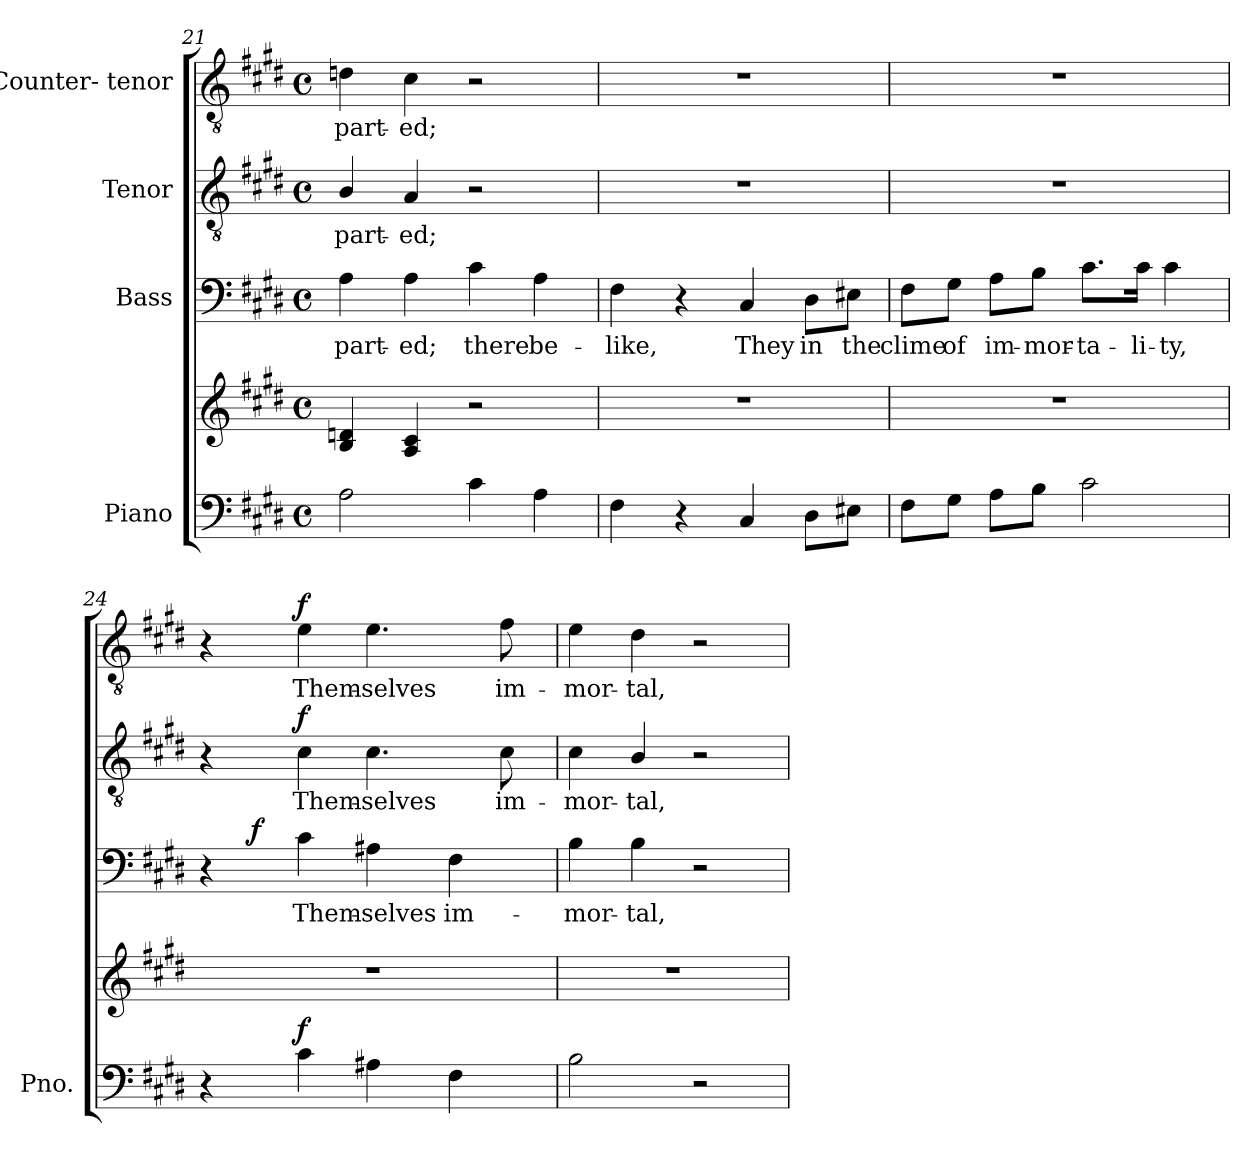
**kern	**kern	**dynam	**kern	**text	**dynam	**kern	**text	**dynam	**kern	**text	**dynam
*part4	*part4	*part4	*part3	*part3	*part3	*part2	*part2	*part2	*part1	*part1	*part1
*staff5	*staff4	*staff4/5	*staff3	*staff3	*staff3	*staff2	*staff2	*staff2	*staff1	*staff1	*staff1
*I"Piano	*	*	*I"Bass	*	*	*I"Tenor	*	*	*I"Counter- tenor	*	*
*I'Pno.	*	*	*	*	*	*	*	*	*	*	*
*clefF4	*clefG2	*	*clefF4	*	*	*clefGv2	*	*	*clefGv2	*	*
*	*	*	*	*	*	*ITrd7c12	*	*	*ITrd7c12	*	*
*k[f#c#g#d#]	*k[f#c#g#d#]	*	*k[f#c#g#d#]	*	*	*k[f#c#g#d#]	*	*	*k[f#c#g#d#]	*	*
*E:	*E:	*	*E:	*	*	*E:	*	*	*E:	*	*
*M4/4	*M4/4	*	*M4/4	*	*	*M4/4	*	*	*M4/4	*	*
*met(c)	*met(c)	*	*met(c)	*	*	*met(c)	*	*	*met(c)	*	*
=21	=21	=21	=21	=21	=21	=21	=21	=21	=21	=21	=21
!	!	!	!	!LO:LY:b:color=#000000	!	!	!	!	!	!	!
!	!	!	!	!	!	!	!LO:LY:b:color=#000000	!	!	!	!
!	!	!	!	!	!	!	!	!	!	!LO:LY:b:color=#000000	!
2Ai\	4Bi/ 4dni	.	4Ai\	-part-	.	4BBi/	-part-	.	4Dni\	-part-	.
!	!	!	!	!LO:LY:b:color=#000000	!	!	!	!	!	!	!
!	!	!	!	!	!	!	!LO:LY:b:color=#000000	!	!	!	!
!	!	!	!	!	!	!	!	!	!	!LO:LY:b:color=#000000	!
.	4Ai/ 4c#i	.	4Ai\	-ed;	.	4AAi/	-ed;	.	4C#i\	-ed;	.
!	!	!	!	!LO:LY:b:color=#000000	!	!	!	!	!	!	!
4c#i\	2r	.	4c#i\	there	.	2r	.	.	2r	.	.
!	!	!	!	!LO:LY:b:color=#000000	!	!	!	!	!	!	!
4Ai\	.	.	4Ai\	be-	.	.	.	.	.	.	.
=22	=22	=22	=22	=22	=22	=22	=22	=22	=22	=22	=22
!	!	!	!	!LO:LY:b:color=#000000	!	!	!	!	!	!	!
4F#i\	1r	.	4F#i\	-like,	.	1r	.	.	1r	.	.
4r	.	.	4r	.	.	.	.	.	.	.	.
!	!	!	!	!LO:LY:b:color=#000000	!	!	!	!	!	!	!
4C#i/	.	.	4C#i/	They	.	.	.	.	.	.	.
!	!	!	!	!LO:LY:b:color=#000000	!	!	!	!	!	!	!
8D#i\L	.	.	8D#i\L	in	.	.	.	.	.	.	.
!	!	!	!	!LO:LY:b:color=#000000	!	!	!	!	!	!	!
8E#Xi\J	.	.	8E#Xi\J	the	.	.	.	.	.	.	.
!!LO:PB:g=z
=23	=23	=23	=23	=23	=23	=23	=23	=23	=23	=23	=23
!	!	!	!	!LO:LY:b:color=#000000	!	!	!	!	!	!	!
8F#i\L	1r	.	8F#i\L	clime	.	1r	.	.	1r	.	.
!	!	!	!	!LO:LY:b:color=#000000	!	!	!	!	!	!	!
8G#i\J	.	.	8G#i\J	of	.	.	.	.	.	.	.
!	!	!	!	!LO:LY:b:color=#000000	!	!	!	!	!	!	!
8Ai\L	.	.	8Ai\L	im-	.	.	.	.	.	.	.
!	!	!	!	!LO:LY:b:color=#000000	!	!	!	!	!	!	!
8Bi\J	.	.	8Bi\J	-mor-	.	.	.	.	.	.	.
!	!	!	!	!LO:LY:b:color=#000000	!	!	!	!	!	!	!
2c#i\	.	.	8.c#i\L	-ta-	.	.	.	.	.	.	.
!	!	!	!	!LO:LY:b:color=#000000	!	!	!	!	!	!	!
.	.	.	16c#i\Jk	-li-	.	.	.	.	.	.	.
!	!	!	!	!LO:LY:b:color=#000000	!	!	!	!	!	!	!
.	.	.	4c#i\	-ty,	.	.	.	.	.	.	.
=24	=24	=24	=24	=24	=24	=24	=24	=24	=24	=24	=24
*	*	*	*^	*	*	*	*	*	*	*	*
4r	1r	.	4r	16ryy	.	.	4r	.	.	4r	.	.
.	.	.	.	32ryy	.	.	.	.	.	.	.	.
.	.	.	.	256..ryy	.	.	.	.	.	.	.	.
.	.	.	.	2ryy	.	f	.	.	.	.	.	.
!	!	!	!	!	!LO:LY:b:color=#000000	!	!	!	!	!	!	!
!	!	!	!	!	!	!	!	!LO:LY:b:color=#000000	!	!	!	!
!	!	!	!	!	!	!	!	!	!	!	!LO:LY:b:color=#000000	!
4c#i\	.	f	4c#i\	.	Them-	.	4C#i\	Them-	f	4Ei\	Them-	f
!	!	!	!	!	!LO:LY:b:color=#000000	!	!	!	!	!	!	!
!	!	!	!	!	!	!	!	!LO:LY:b:color=#000000	!	!	!	!
!	!	!	!	!	!	!	!	!	!	!	!LO:LY:b:color=#000000	!
4A#Xi\	.	.	4A#Xi\	.	-selves	.	4.C#i\	-selves	.	4.Ei\	-selves	.
.	.	.	.	4ryy	.	.	.	.	.	.	.	.
!	!	!	!	!	!LO:LY:b:color=#000000	!	!	!	!	!	!	!
4F#i\	.	.	4F#i\	.	im-	.	.	.	.	.	.	.
.	.	.	.	8ryy	.	.	.	.	.	.	.	.
!	!	!	!	!	!	!	!	!LO:LY:b:color=#000000	!	!	!	!
!	!	!	!	!	!	!	!	!	!	!	!LO:LY:b:color=#000000	!
.	.	.	.	.	.	.	8C#i\	im-	.	8F#i\	im-	.
.	.	.	.	64ryy	.	.	.	.	.	.	.	.
.	.	.	.	128ryy	.	.	.	.	.	.	.	.
.	.	.	.	1024ryy	.	.	.	.	.	.	.	.
*	*	*	*v	*v	*	*	*	*	*	*	*	*
=25	=25	=25	=25	=25	=25	=25	=25	=25	=25	=25	=25
*	*	*	*^	*	*	*	*	*	*	*	*
!	!	!	!	!	!LO:LY:b:color=#000000	!	!	!	!	!	!	!
*	*	*	*v	*v	*	*	*	*	*	*	*	*
*	*	*	*^	*	*	*	*	*	*	*	*
!	!	!	!	!	!	!	!	!LO:LY:b:color=#000000	!	!	!	!
*	*	*	*v	*v	*	*	*	*	*	*	*	*
*	*	*	*^	*	*	*	*	*	*	*	*
!	!	!	!	!	!	!	!	!	!	!	!LO:LY:b:color=#000000	!
*	*	*	*v	*v	*	*	*	*	*	*	*	*
2Bi\	1r	.	4Bi\	-mor-	.	4C#i\	-mor-	.	4Ei\	-mor-	.
!	!	!	!	!LO:LY:b:color=#000000	!	!	!	!	!	!	!
!	!	!	!	!	!	!	!LO:LY:b:color=#000000	!	!	!	!
!	!	!	!	!	!	!	!	!	!	!LO:LY:b:color=#000000	!
.	.	.	4Bi\	-tal,	.	4BBi/	-tal,	.	4D#i\	-tal,	.
2r	.	.	2r	.	.	2r	.	.	2r	.	.
=	=	=	=	=	=	=	=	=	=	=	=
*-	*-	*-	*-	*-	*-	*-	*-	*-	*-	*-	*-
